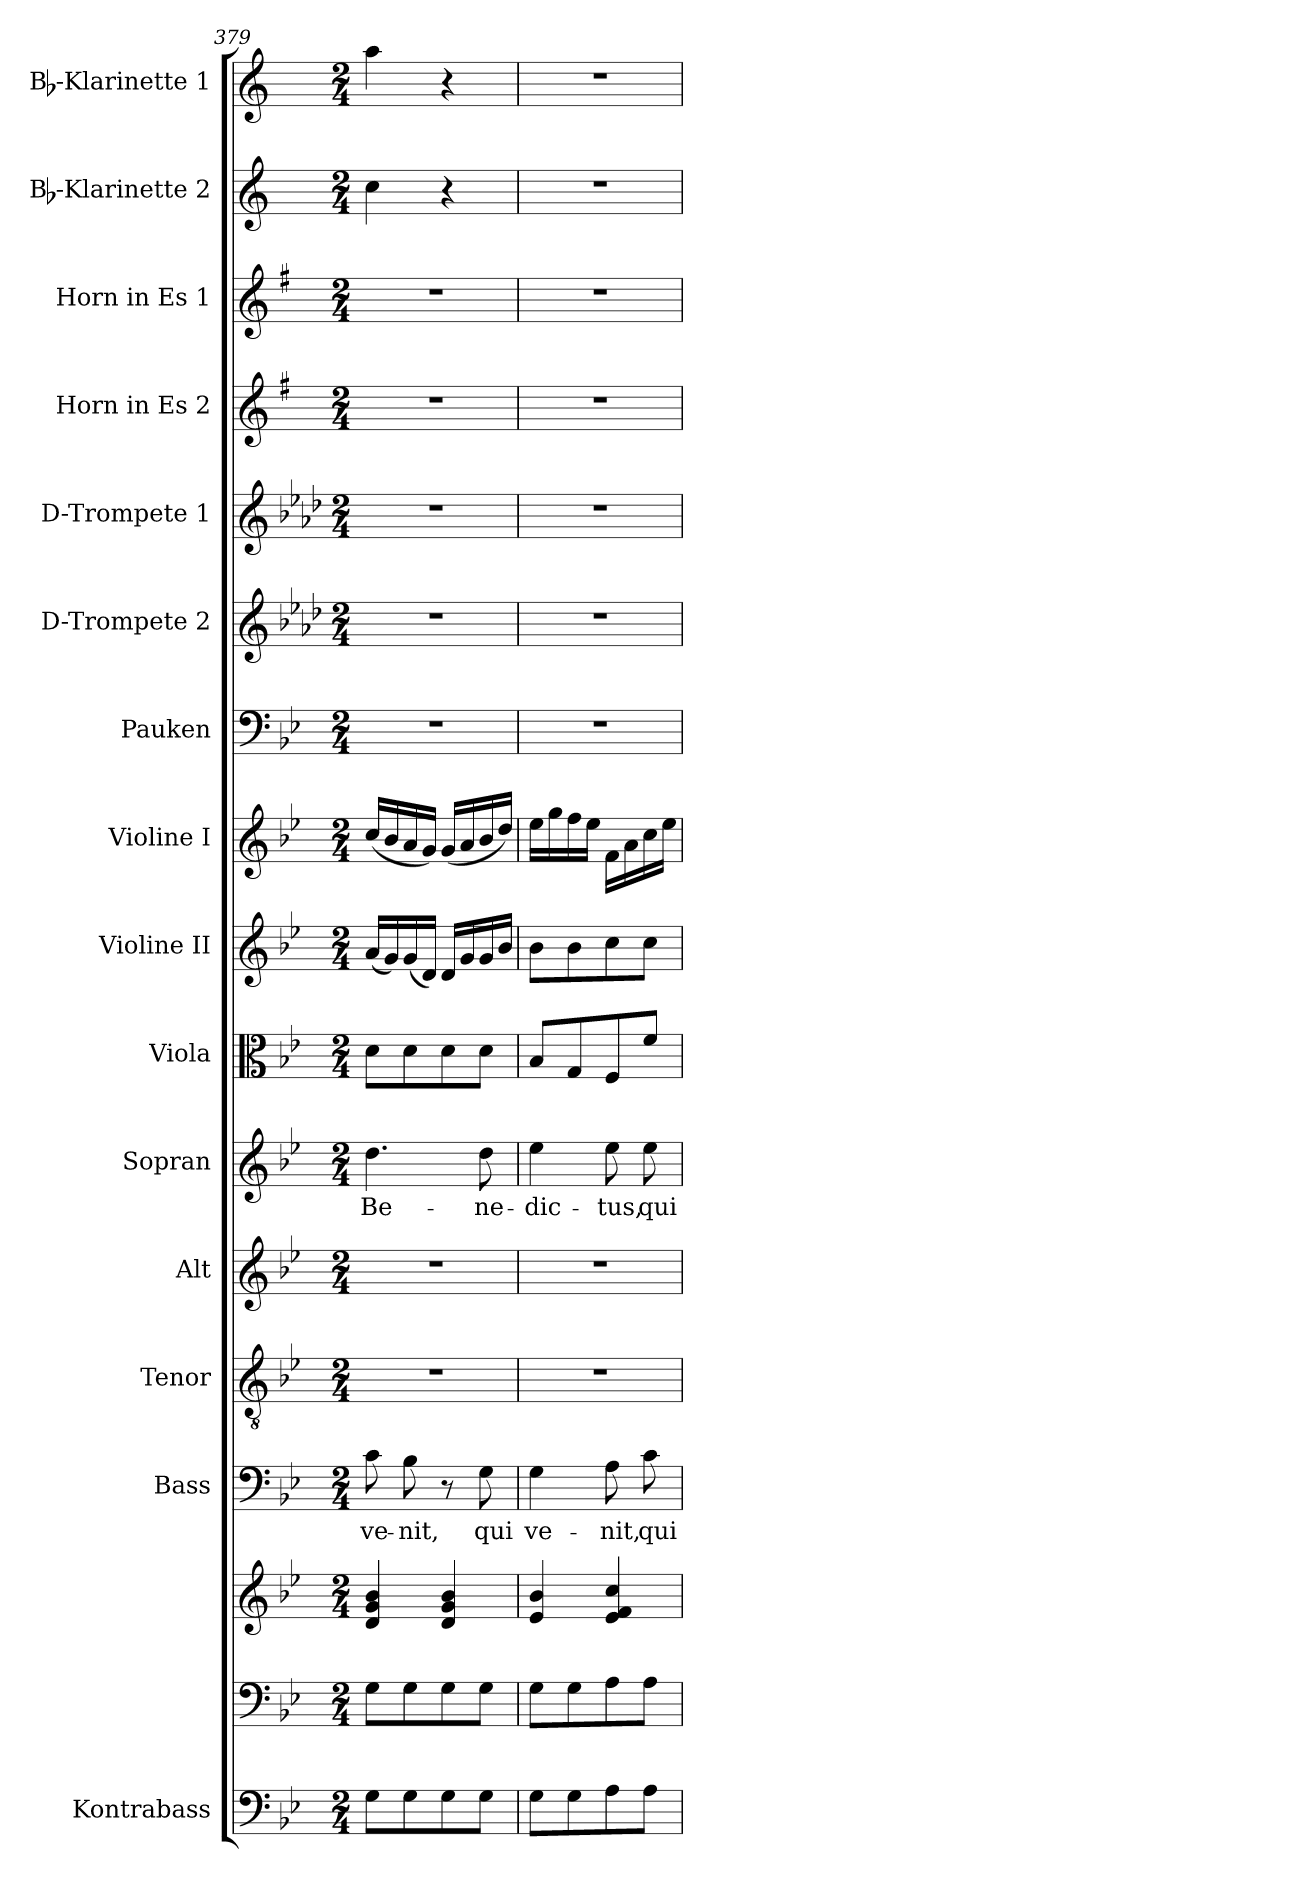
**kern	**kern	**kern	**kern	**text	**kern	**kern	**kern	**text	**kern	**kern	**kern	**kern	**kern	**kern	**kern	**kern	**kern	**kern
*part16	*part15	*part15	*part14	*part14	*part13	*part12	*part11	*part11	*part10	*part9	*part8	*part7	*part6	*part5	*part4	*part3	*part2	*part1
*staff17	*staff16	*staff15	*staff14	*staff14	*staff13	*staff12	*staff11	*staff11	*staff10	*staff9	*staff8	*staff7	*staff6	*staff5	*staff4	*staff3	*staff2	*staff1
*I"Kontrabass	*	*	*I"Bass	*	*I"Tenor	*I"Alt	*I"Sopran	*	*I"Viola	*I"Violine II	*I"Violine I	*I"Pauken	*I"D-Trompete 2	*I"D-Trompete 1	*I"Horn in Es 2	*I"Horn in Es 1	*I"Bb-Klarinette 2	*I"Bb-Klarinette 1
*I'Kb.	*	*	*I'B.	*	*I'T.	*I'A.	*I'S.	*	*I'Vla.	*I'Vl. II	*I'Vl. I	*I'Pk.	*I'D Trp. 2	*I'D Trp. 1	*	*	*I'Bb Kl. 2	*I'Bb Kl. 1
!!LO:PB:g=z
*clefF4	*clefF4	*clefG2	*clefF4	*	*clefGv2	*clefG2	*clefG2	*	*clefC3	*clefG2	*clefG2	*clefF4	*clefG2	*clefG2	*clefG2	*clefG2	*clefG2	*clefG2
*ITrd7c12	*	*	*	*	*	*	*	*	*	*	*	*	*ITrd-1c-2	*ITrd-1c-2	*ITrd5c9	*ITrd5c9	*ITrd1c2	*ITrd1c2
*k[b-e-]	*k[b-e-]	*k[b-e-]	*k[b-e-]	*	*k[b-e-]	*k[b-e-]	*k[b-e-]	*	*k[b-e-]	*k[b-e-]	*k[b-e-]	*k[b-e-]	*k[b-e-]	*k[b-e-]	*k[b-e-]	*k[b-e-]	*k[b-e-]	*k[b-e-]
*B-:	*B-:	*B-:	*B-:	*	*B-:	*B-:	*B-:	*	*B-:	*B-:	*B-:	*B-:	*B-:	*B-:	*B-:	*B-:	*B-:	*B-:
*M2/4	*M2/4	*M2/4	*M2/4	*	*M2/4	*M2/4	*M2/4	*	*M2/4	*M2/4	*M2/4	*M2/4	*M2/4	*M2/4	*M2/4	*M2/4	*M2/4	*M2/4
=379	=379	=379	=379	=379	=379	=379	=379	=379	=379	=379	=379	=379	=379	=379	=379	=379	=379	=379
!	!	!	!	!LO:LY:b	!	!	!	!LO:LY:b	!	!	!	!	!	!	!	!	!	!
8GG\L	8G\L	4d/ 4g/ 4b-/	8c\	ve-	2r	2r	4.dd\	Be-	8d\L	(<16a/LL	(<16cc/LL	2r	2r	2r	2r	2r	4b-\	4gg\
.	.	.	.	.	.	.	.	.	.	16g/)	16b-/	.	.	.	.	.	.	.
!	!	!	!	!LO:LY:b	!	!	!	!	!	!	!	!	!	!	!	!	!	!
8GG\	8G\	.	8B-\	-nit,	.	.	.	.	8d\	(<16g/	16a/	.	.	.	.	.	.	.
.	.	.	.	.	.	.	.	.	.	16d/JJ)	16g/JJ)	.	.	.	.	.	.	.
8GG\	8G\	4d/ 4g/ 4b-/	8r	.	.	.	.	.	8d\	16d/LL	(<16g/LL	.	.	.	.	.	4r	4r
.	.	.	.	.	.	.	.	.	.	16g/	16a/	.	.	.	.	.	.	.
!	!	!	!	!LO:LY:b	!	!	!	!LO:LY:b	!	!	!	!	!	!	!	!	!	!
8GG\J	8G\J	.	8G\	qui	.	.	8dd\	-ne-	8d\J	16g/	16b-/	.	.	.	.	.	.	.
.	.	.	.	.	.	.	.	.	.	16b-/JJ	16dd/JJ)	.	.	.	.	.	.	.
=380	=380	=380	=380	=380	=380	=380	=380	=380	=380	=380	=380	=380	=380	=380	=380	=380	=380	=380
!	!	!	!	!LO:LY:b	!	!	!	!LO:LY:b	!	!	!	!	!	!	!	!	!	!
8GG\L	8G\L	4e-/ 4b-/	4G\	ve-	2r	2r	4ee-\	-dic-	8B-/L	8b-\L	16ee-\LL	2r	2r	2r	2r	2r	2r	2r
.	.	.	.	.	.	.	.	.	.	.	16gg\	.	.	.	.	.	.	.
8GG\	8G\	.	.	.	.	.	.	.	8G/	8b-\	16ff\	.	.	.	.	.	.	.
.	.	.	.	.	.	.	.	.	.	.	16ee-\JJ	.	.	.	.	.	.	.
!	!	!	!	!LO:LY:b	!	!	!	!LO:LY:b	!	!	!	!	!	!	!	!	!	!
8AA\	8A\	4e-/ 4f/ 4cc/	8A\	-nit,	.	.	8ee-\	-tus,	8F/	8cc\	16f\LL	.	.	.	.	.	.	.
.	.	.	.	.	.	.	.	.	.	.	16a\	.	.	.	.	.	.	.
!	!	!	!	!LO:LY:b	!	!	!	!LO:LY:b	!	!	!	!	!	!	!	!	!	!
8AA\J	8A\J	.	8c\	qui	.	.	8ee-\	qui	8f/J	8cc\J	16cc\	.	.	.	.	.	.	.
.	.	.	.	.	.	.	.	.	.	.	16ee-\JJ	.	.	.	.	.	.	.
=	=	=	=	=	=	=	=	=	=	=	=	=	=	=	=	=	=	=
*-	*-	*-	*-	*-	*-	*-	*-	*-	*-	*-	*-	*-	*-	*-	*-	*-	*-	*-
